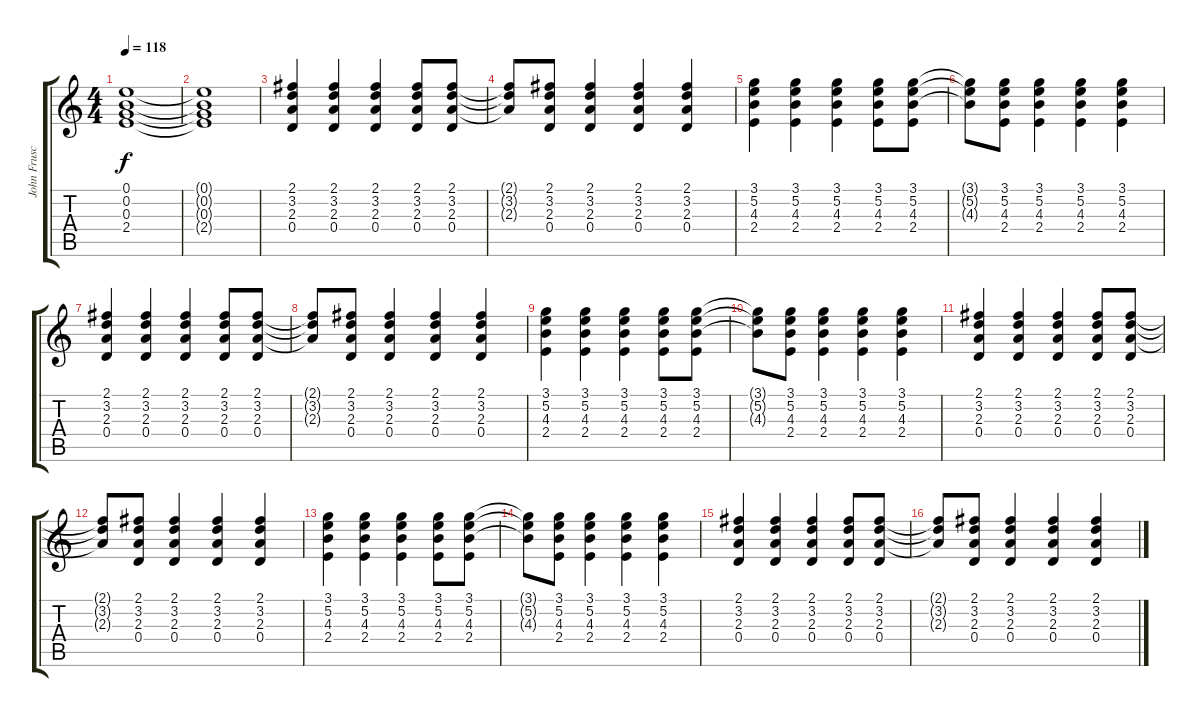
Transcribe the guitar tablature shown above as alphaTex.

\track ("John Frusciante ( clean )" "John Frusc") {instrument electricguitarclean}
\staff {score tabs}
\tuning (E4 B3 G3 D3 A2 E2) {hide}
\ts (4 4)
\tempo 118
\clef g2
\ks c
(0.1 0.2 0.3 2.4).1{dy f} |
(0.1{t} 0.2{t} 0.3{t} 2.4{t}).1 |
(2.1 3.2 2.3 0.4).4 (2.1 3.2 2.3 0.4).4 (2.1 3.2 2.3 0.4).4 (2.1 3.2 2.3 0.4).8 (2.1 3.2 2.3 0.4).8 |
(2.1{t} 3.2{t} 2.3{t}).8 (2.1 3.2 2.3 0.4).8 (2.1 3.2 2.3 0.4).4 (2.1 3.2 2.3 0.4).4 (2.1 3.2 2.3 0.4).4 |
(3.1 5.2 4.3 2.4).4 (3.1 5.2 4.3 2.4).4 (3.1 5.2 4.3 2.4).4 (3.1 5.2 4.3 2.4).8 (3.1 5.2 4.3 2.4).8 |
(3.1{t} 5.2{t} 4.3{t}).8 (3.1 5.2 4.3 2.4).8 (3.1 5.2 4.3 2.4).4 (3.1 5.2 4.3 2.4).4 (3.1 5.2 4.3 2.4).4 |
(2.1 3.2 2.3 0.4).4 (2.1 3.2 2.3 0.4).4 (2.1 3.2 2.3 0.4).4 (2.1 3.2 2.3 0.4).8 (2.1 3.2 2.3 0.4).8 |
(2.1{t} 3.2{t} 2.3{t}).8 (2.1 3.2 2.3 0.4).8 (2.1 3.2 2.3 0.4).4 (2.1 3.2 2.3 0.4).4 (2.1 3.2 2.3 0.4).4 |
(3.1 5.2 4.3 2.4).4 (3.1 5.2 4.3 2.4).4 (3.1 5.2 4.3 2.4).4 (3.1 5.2 4.3 2.4).8 (3.1 5.2 4.3 2.4).8 |
(3.1{t} 5.2{t} 4.3{t}).8 (3.1 5.2 4.3 2.4).8 (3.1 5.2 4.3 2.4).4 (3.1 5.2 4.3 2.4).4 (3.1 5.2 4.3 2.4).4 |
(2.1 3.2 2.3 0.4).4 (2.1 3.2 2.3 0.4).4 (2.1 3.2 2.3 0.4).4 (2.1 3.2 2.3 0.4).8 (2.1 3.2 2.3 0.4).8 |
(2.1{t} 3.2{t} 2.3{t}).8 (2.1 3.2 2.3 0.4).8 (2.1 3.2 2.3 0.4).4 (2.1 3.2 2.3 0.4).4 (2.1 3.2 2.3 0.4).4 |
(3.1 5.2 4.3 2.4).4 (3.1 5.2 4.3 2.4).4 (3.1 5.2 4.3 2.4).4 (3.1 5.2 4.3 2.4).8 (3.1 5.2 4.3 2.4).8 |
(3.1{t} 5.2{t} 4.3{t}).8 (3.1 5.2 4.3 2.4).8 (3.1 5.2 4.3 2.4).4 (3.1 5.2 4.3 2.4).4 (3.1 5.2 4.3 2.4).4 |
(2.1 3.2 2.3 0.4).4 (2.1 3.2 2.3 0.4).4 (2.1 3.2 2.3 0.4).4 (2.1 3.2 2.3 0.4).8 (2.1 3.2 2.3 0.4).8 |
(2.1{t} 3.2{t} 2.3{t}).8 (2.1 3.2 2.3 0.4).8 (2.1 3.2 2.3 0.4).4 (2.1 3.2 2.3 0.4).4 (2.1 3.2 2.3 0.4).4
